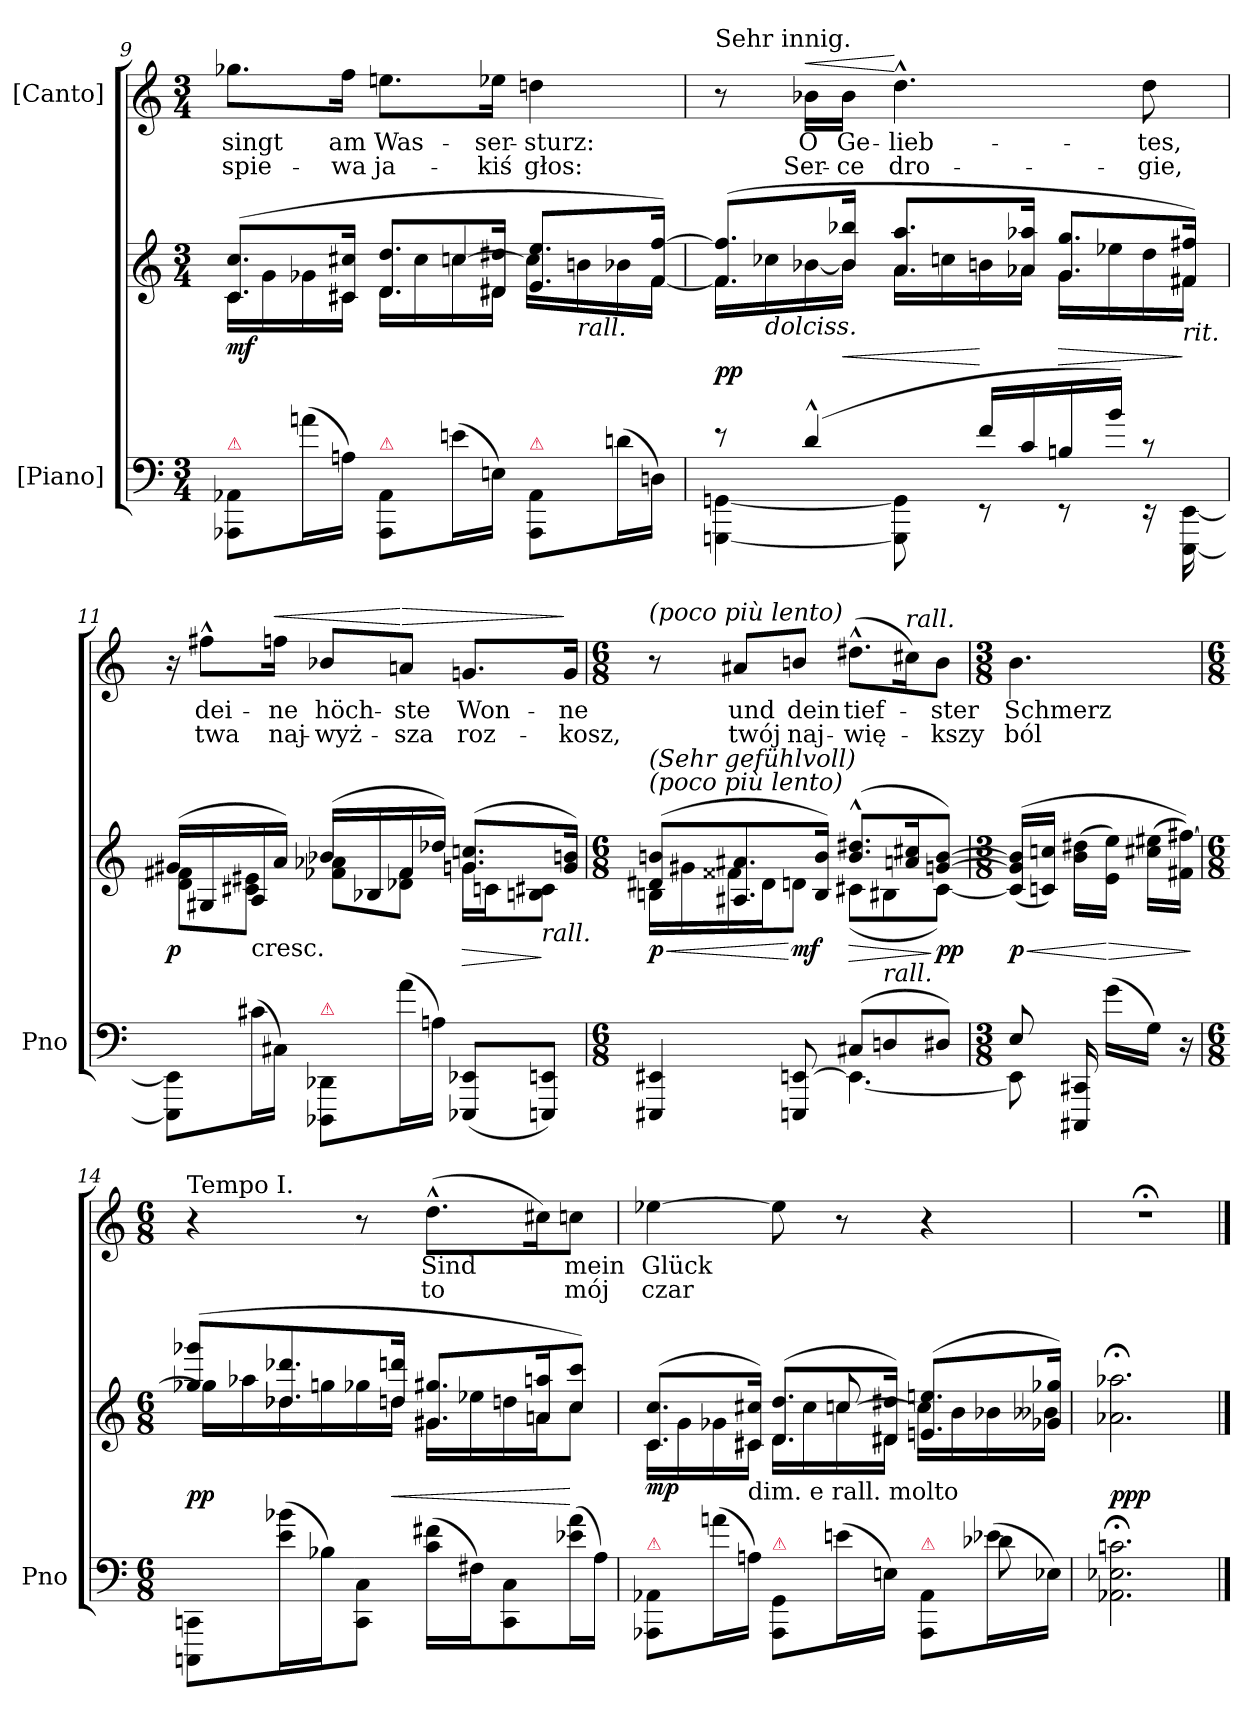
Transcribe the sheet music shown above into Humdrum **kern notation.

**kern	**kern	**dynam	**kern	**text	**text	**dynam
*part2	*part2	*part2	*part1	*part1	*part1	*part1
*staff3	*staff2	*staff2/3	*staff1	*staff1	*staff1	*staff1
*I"[Piano]	*	*	*I"[Canto]	*	*	*
*I'Pno	*	*	*	*	*	*
*clefF4	*clefG2	*	*clefG2	*	*	*
*k[]	*k[]	*	*k[]	*	*	*
*M3/4	*M3/4	*	*M3/4	*	*	*
=9	=9	=9	=9	=9	=9	=9
*	*^	*	*	*	*	*
*	*	*^	*	*	*	*	*
!LO:TX:a:color=crimson:t=⚠	!	!	!	!	!	!	!	!
8AAA-X/ 8AA-X/L	(8.c/ 8.cc/L	16c\LL	4ryy	mf	8.gg-X\L	singt	spie-	.
.	.	16g\	.	.	.	.	.	.
(16an\L	.	16g-X\	.	.	.	.	.	.
16An\JJ)	16c#X/ 16cc#X/Jk	16c#X\JJ	.	.	16ff\Jk	am	-wa	.
!LO:TX:a:color=crimson:t=⚠	!	!	!	!	!	!	!	!
8AAA-/ 8AA-/L	8.d/ 8.dd/L	16d\LL	8ryy	.	8.eeni\L	Was-	ja-	.
.	.	16cc#\	.	.	.	.	.	.
!	!	!	!LO:N:vis=4	!	!	!	!	!
(16en\L	.	16ccn\	[<8cc/	.	.	.	.	.
16En\JJ)	16d#X/ 16dd#X/Jk	16d#X\JJ	.	.	16ee-X\Jk	-ser-	-kiś	.
!LO:TX:a:color=crimson:t=⚠	!	!	!	!	!	!	!	!
8AAA-/ 8AA-/L	8.e/ 8.ee/L	16cc\LL]	4ryy	.	4ddni\	-sturz:	głos:	.
!	!	!LO:TX:b:i:t=rall.	!	!	!	!	!	!
.	.	16bn\	.	.	.	.	.	.
(16dn\L	.	16b-X\	.	.	.	.	.	.
16Dn\JJ)	16f/ [16ff/Jk)	[16f\JJ	.	.	.	.	.	.
*	*	*v	*v	*	*	*	*	*
=10	=10	=10	=10	=10	=10	=10	=10
*^	*	*	*	*	*	*	*
!	!	!	!	!	!LO:TX:a:t=Sehr innig.	!	!	!
8r	[4GGGni\ [4GGni\	(8.f/ 8.ff]/L	16f\LL]	pp	8r	.	.	.
!	!	!	!LO:TX:b:i:t=dolciss.	!	!	!	!	!
.	.	.	16cc-X\	.	.	.	.	.
!	!	!	!	!	!	!	!	!LO:HP:a
(4d^^/	.	.	[16b-X\	.	16b-X\LL	O	Ser-	<
.	.	16b-/ 16bb-X/Jk	16b-\JJ]	<	16b-\JJ	Ge-	-ce	.
.	8GGG]\ 8GG]\	8.a/ 8.aa/L	16a\LL	.	4.dd^^\	-lieb-	dro-	[
.	.	.	16ccn\	.	.	.	.	.
16f/LL	8r	.	16bn\	[	.	.	.	.
16c/	.	16a-X/ 16aa-X/Jk	16a-X\JJ	.	.	.	.	.
16Bn/	8r	8.g/ 8.gg/L	16g\LL	>	.	.	.	.
16b/JJ)	.	.	16ee-X\	.	.	.	.	.
8rc	16r	.	16dd\	.	8dd\	-tes,	-gie,	.
!	!	!LO:TX:b:i:t=rit.	!	!	!	!	!	!
.	[16EEE\ [16EE\	16f#X/ 16ff#X/Jk)	16f#X\JJ	]	.	.	.	.
=11	=11	=11	=11	=11	=11	=11	=11	=11
!LO:TX:a:color=crimson:t=⚠	!	!	!	!	!	!	!	!
*v	*v	*	*	*	*	*	*	*
8EEE]/ 8EE]/L	(16g#X/LL	8d\ 8f#X\L	p	16r	.	.	.
.	16G#X/	.	.	8ff#X^^\L	dei-	twa	.
!	!LO:TX:c:t=cresc.	!	!	!	!	!	!
(16c#X\L	16A/	8c#X\ 8e#X\J	.	.	.	.	.
!	!	!	!	!	!	!	!LO:HP:a
16C#X\JJ)	16a/JJ)	.	.	16ffn\Jk	-ne	naj-	<
!LO:TX:a:color=crimson:t=⚠	!	!	!	!	!	!	!
8DDD-X/ 8DD-X/L	(16b-X/LL	8f-X\ 8a-X\L	.	8b-X/L	höch-	-wyż-	.
.	16B-X/	.	.	.	.	.	.
!	!	!	!	!	!	!	!LO:HP:n=1:a
(16a\L	16f-/	8d-X\ 8f-\J	.	8an/J	-ste	-sza	[ >
16An\JJ)	16dd-X/JJ)	.	.	.	.	.	.
(8EEE-X/ 8EE-X/L	(8.gn/ 8.ccn/L	16gn\LL	>	8.gn/L	Won-	roz-	.
.	.	16cn\J	.	.	.	.	.
!	!	!LO:TX:b:i:t=rall.	!	!	!	!	!
8EEEn/ 8EEn/J)	.	8Bn\ 8c#X\J	]	.	.	.	.
.	16g/ 16bn/Jk)	.	.	16g/Jk	-ne	-kosz,	]
=12	=12	=12	=12	=12	=12	=12	=12
*M6/8	*M6/8	*	*	*M6/8	*	*	*
*^	*	*	*	*	*	*	*
!	!	!	!	!	!LO:TX:a:i:t=(poco più lento)	!	!	!
!	!	!LO:TX:a:i:t=(Sehr gefühlvoll)\n(poco più lento)	!	!	!	!	!	!
4EEE#X/ 4EE#X/	4.ryy	(8d#X/ 8bn/L	16Bn\LL	< p	8r	.	.	.
.	.	.	16g#X\	.	.	.	.	.
.	.	8.A#X/ 8.a#X/	16f##X\	.	8a#X/L	und	twój	.
.	.	.	16d#\J	.	.	.	.	.
8EEEn/ [8EEn/	.	.	8dn\J	[ mf	8bni/J	dein	naj-	.
.	.	16B/ 16b/Jk)	.	.	.	.	.	.
(8C#X/L	4.EE\_	(8.b^^/ 8.dd#X^^/L	(8c#X\L	>	(8.dd#X^^\L	tief-	-wię-	.
!LO:TX:a:i:t=rall.	!	!	!	!	!	!	!	!
8Dn/	.	.	8B#X\	.	.	.	.	.
!	!	!	!	!	!LO:TX:a:i:t=rall.	!	!	!
.	.	16an/ 16cc#X/K	.	.	16cc#X\K)	.	.	.
8D#X/J)	.	[8gn/ [8b/J)	[8c#\J)	] pp	8b\J	-ster	-kszy	.
*	*	*v	*v	*	*	*	*	*
=13	=13	=13	=13	=13	=13	=13	=13
*M3/8	*	*M3/8	*	*M3/8	*	*	*
8E/	8EE\]	((16c#]/ 16g]/ 16b]/LL	< p	4.b\	Schmerz	ból	.
.	.	16cn/ 16ccn/JJ)	.	.	.	.	.
16CCC#X/ 16CC#X/	4ryy	(16b\ 16dd#X\LL	.	.	.	.	.
(16g\LL	.	16e\ 16ee\JJ)	[ >	.	.	.	.
16G\JJ)	.	(16cc#X\ 16ee#X\LL	.	.	.	.	.
16r	.	16f#X\ [16ff#X\JJ))	.	.	.	.	.
*v	*v	*	*	*	*	*	*
.	.	]	.	.	.	.
=14	=14	=14	=14	=14	=14	=14
*M6/8	*M6/8	*	*M6/8	*	*	*
*	*^	*	*	*	*	*
!	!	!	!	!LO:TX:a:t=Tempo I.	!	!	!
8CCCn\ 8CCn\L	(8gg-X/ 8ggg-X/L	16gg-\LL]	pp	4r	.	.	.
.	.	16aa-X\	.	.	.	.	.
(16e\ 16b-X\L	8.dd-X/ 8.ddd-X/	16dd-X\	.	.	.	.	.
16B-X\J)	.	16ggn\	.	.	.	.	.
8CC\ 8C\J	.	16gg-X\	.	8r	.	.	.
.	16ddn/ 16dddn/Jk	16dd\JJ	<	.	.	.	.
(16c\ 16f#X\LL	8.g#X/ 8.gg#X/L	16g#X\LL	.	(8.dd^^\L	Sind	to	.
16F#X\J)	.	16ee-X\	.	.	.	.	.
8CC\ 8C\	.	16ddn\	.	.	.	.	.
.	16a/ 16aan/K	16an\J	.	16cc#X\K)	.	.	.
(16e-X\ 16a\L	8cc/ 8ccc/J)	8cc\J	[	8ccn\J	mein	mój	.
16A\JJ)	.	.	.	.	.	.	.
=15	=15	=15	=15	=15	=15	=15	=15
*^	*	*^	*	*	*	*	*
!LO:TX:a:color=crimson:t=⚠	!	!	!	!	!	!	!	!	!
8AAA-X/ 8AA-X/L	2ryy	(8.c/ 8.cc/L	16c\LL	4ryy	mp	[4ee-X\	Glück	czar	.
.	.	.	16g\	.	.	.	.	.	.
(16an\L	.	.	16g-X\	.	.	.	.	.	.
!	!	!LO:TX:c:t=dim. e rall. molto	!	!	!	!	!	!	!
16An\JJ)	.	16c#X/ 16cc#X/Jk)	16c#X\JJ	.	.	.	.	.	.
!LO:TX:a:color=crimson:t=⚠	!	!	!	!	!	!	!	!	!
8AAA-/ 8GG/L	.	(8.d/ 8.dd/L	16d\LL	8ryy	.	8ee-\]	.	.	.
.	.	.	16cc#\	.	.	.	.	.	.
(16en\L	.	.	16ccn\	[<8cc/	.	8r	.	.	.
16En\JJ)	.	16d#X/ 16dd#X/Jk)	16d#X\JJ	.	.	.	.	.	.
!LO:TX:a:color=crimson:t=⚠	!	!	!	!	!	!	!	!	!
8AAA-/ 8AA-/L	8ryy	(8.en/ 8.een/L	16cc\LL]	4ryy	.	4r	.	.	.
.	.	.	16b\	.	.	.	.	.	.
(16e-X\L	8d-X\	.	16b-X\	.	.	.	.	.	.
16E-X\JJ)	.	16g-X/ 16gg-X/Jk)	16b--X\JJ	.	.	.	.	.	.
*v	*v	*	*	*	*	*	*	*	*
*	*v	*v	*v	*	*	*	*	*
=16	=16	=16	=16	=16	=16	=16
2.AA-X;<\ 2.E-X;<\ 2.cn;<\	2.a-X;<\ 2.aa-X;<\	ppp	2.r;<	.	.	.
==	==	==	==	==	==	==
*-	*-	*-	*-	*-	*-	*-
